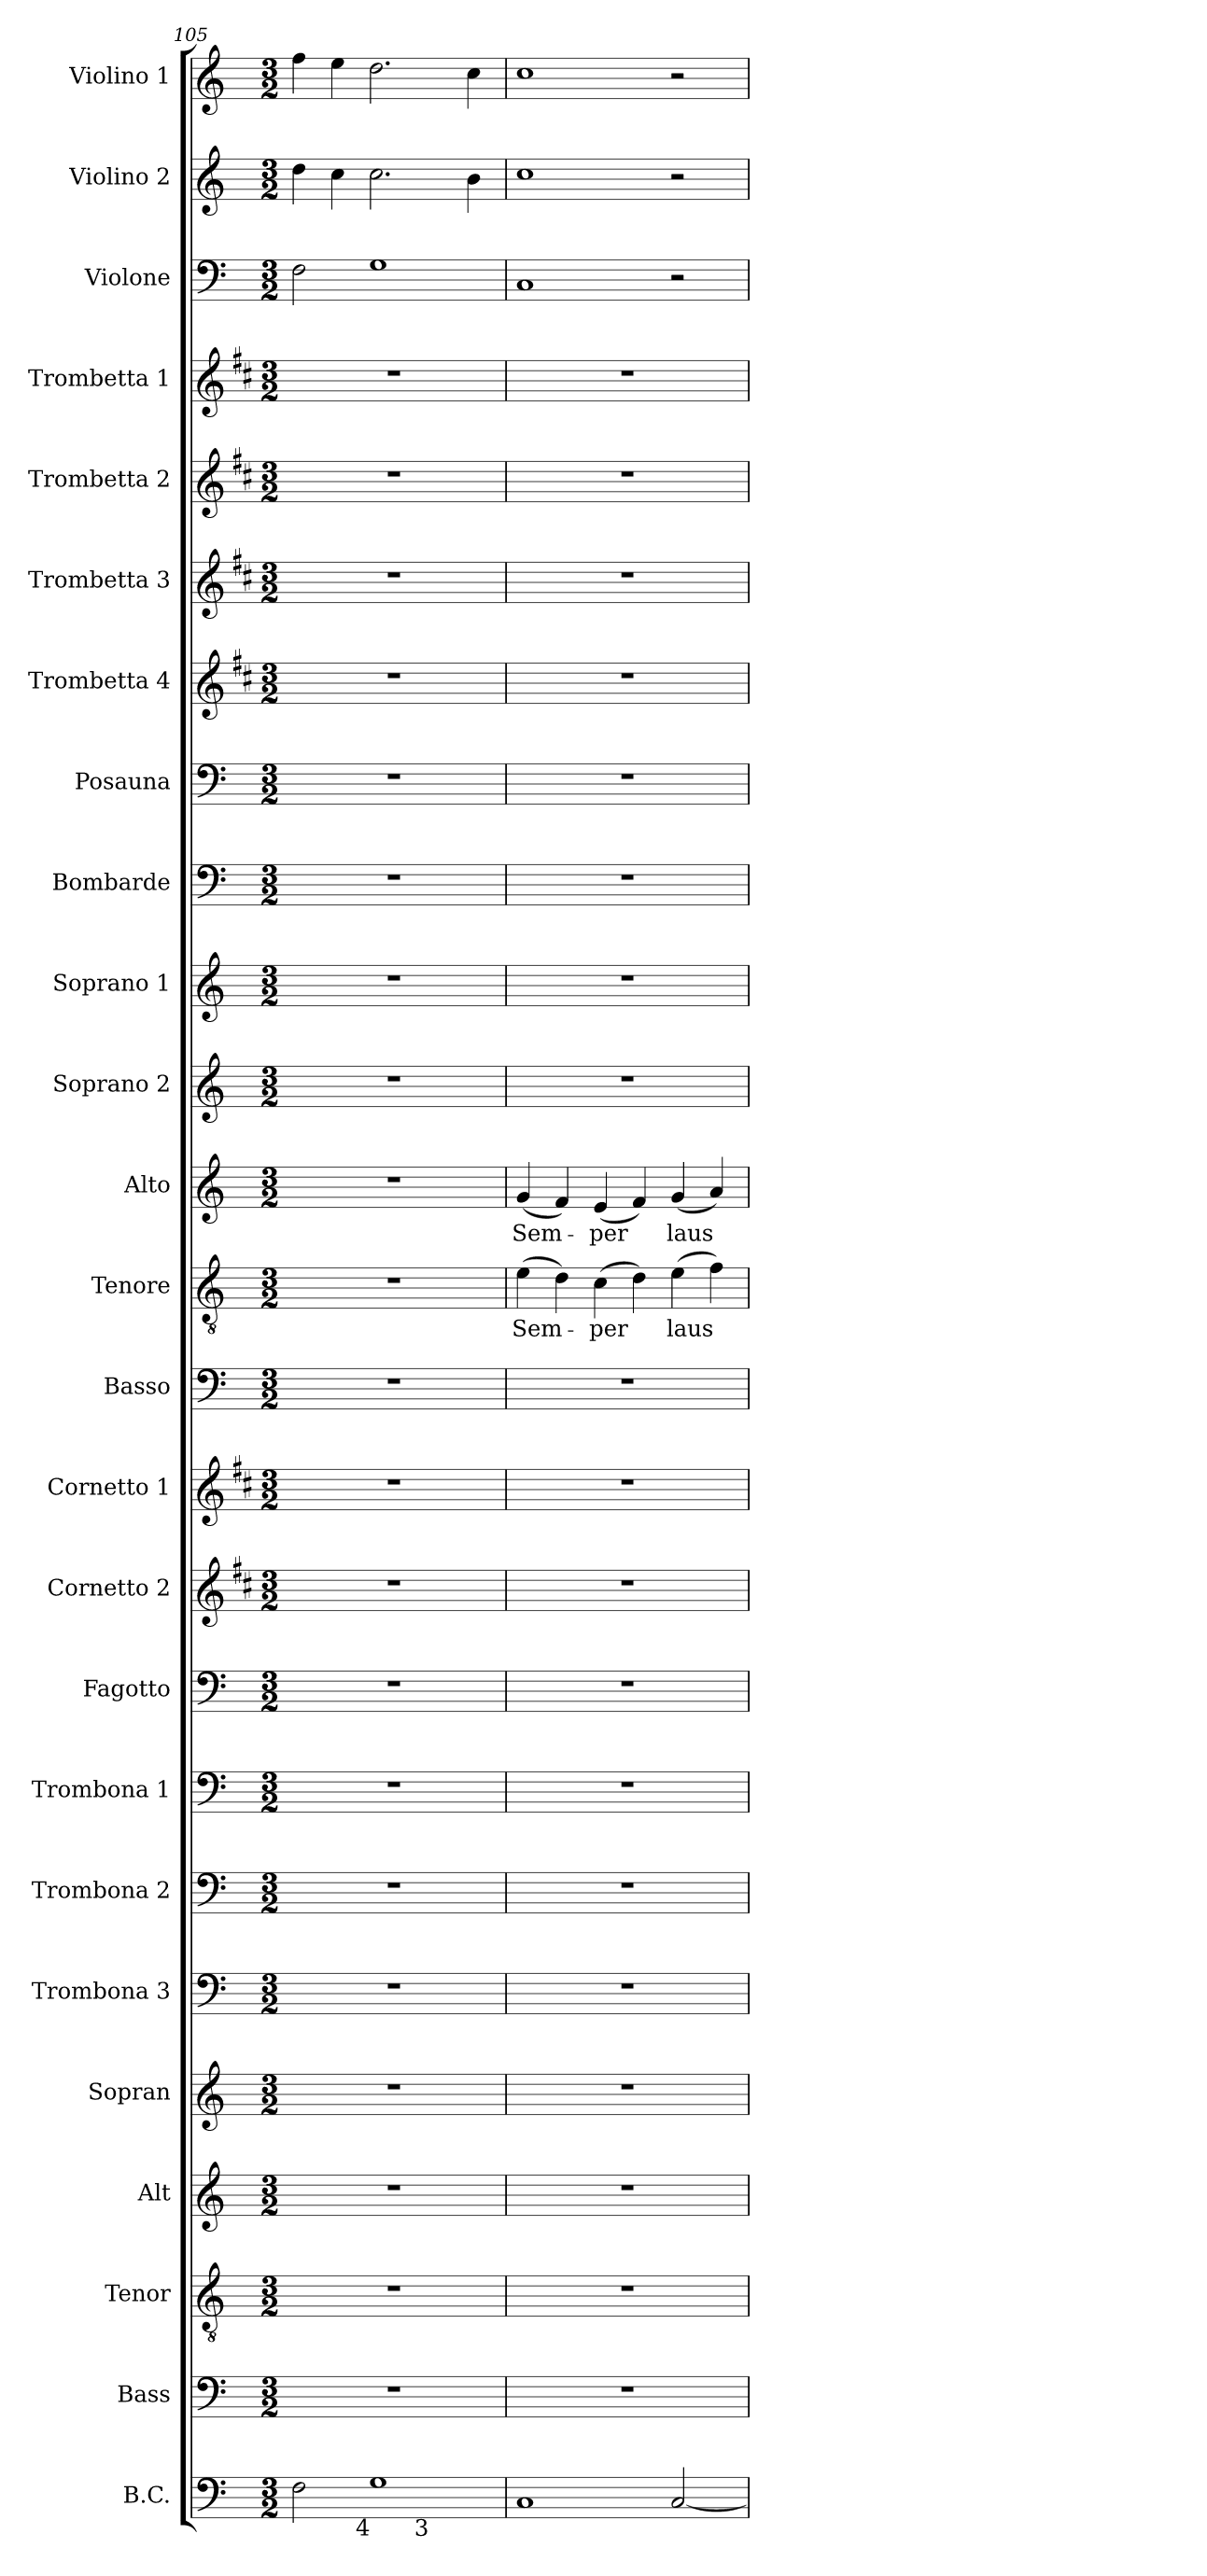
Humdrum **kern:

**kern	**kern	**kern	**kern	**kern	**kern	**kern	**kern	**kern	**kern	**kern	**kern	**kern	**text	**kern	**text	**kern	**kern	**kern	**kern	**kern	**kern	**kern	**kern	**kern	**kern	**kern
*part25	*part24	*part23	*part22	*part21	*part20	*part19	*part18	*part17	*part16	*part15	*part14	*part13	*part13	*part12	*part12	*part11	*part10	*part9	*part8	*part7	*part6	*part5	*part4	*part3	*part2	*part1
*staff25	*staff24	*staff23	*staff22	*staff21	*staff20	*staff19	*staff18	*staff17	*staff16	*staff15	*staff14	*staff13	*staff13	*staff12	*staff12	*staff11	*staff10	*staff9	*staff8	*staff7	*staff6	*staff5	*staff4	*staff3	*staff2	*staff1
*I"B.C.	*I"Bass	*I"Tenor	*I"Alt	*I"Sopran	*I"Trombona 3	*I"Trombona 2	*I"Trombona 1	*I"Fagotto	*I"Cornetto 2	*I"Cornetto 1	*I"Basso	*I"Tenore	*	*I"Alto	*	*I"Soprano 2	*I"Soprano 1	*I"Bombarde	*I"Posauna	*I"Trombetta 4	*I"Trombetta 3	*I"Trombetta 2	*I"Trombetta 1	*I"Violone	*I"Violino 2	*I"Violino 1
*I'B.C.	*I'B.	*I'T.	*I'A.	*I'S.	*I'Tbn. 2	*I'Tbn. 2	*I'Tbn. 1	*I'Fag.	*I'Cor. 2	*I'Cor. 1	*I'B.	*I'T.	*	*I'A.	*	*I'S.	*I'S.	*	*	*	*	*	*	*	*I'Vl. 2	*I'Vl. 1
*clefF4	*clefF4	*clefGv2	*clefG2	*clefG2	*clefF4	*clefF4	*clefF4	*clefF4	*clefG2	*clefG2	*clefF4	*clefGv2	*	*clefG2	*	*clefG2	*clefG2	*clefF4	*clefF4	*clefG2	*clefG2	*clefG2	*clefG2	*clefF4	*clefG2	*clefG2
*	*	*ITrd7c12	*	*	*	*	*	*	*ITrd1c2	*ITrd1c2	*	*ITrd7c12	*	*	*	*	*	*	*	*ITrd1c2	*ITrd1c2	*ITrd1c2	*ITrd1c2	*	*	*
*k[]	*k[]	*k[]	*k[]	*k[]	*k[]	*k[]	*k[]	*k[]	*k[]	*k[]	*k[]	*k[]	*	*k[]	*	*k[]	*k[]	*k[]	*k[]	*k[]	*k[]	*k[]	*k[]	*k[]	*k[]	*k[]
*C:	*C:	*C:	*C:	*C:	*C:	*C:	*C:	*C:	*C:	*C:	*C:	*C:	*	*C:	*	*C:	*C:	*C:	*C:	*C:	*C:	*C:	*C:	*C:	*C:	*C:
*M3/2	*M3/2	*M3/2	*M3/2	*M3/2	*M3/2	*M3/2	*M3/2	*M3/2	*M3/2	*M3/2	*M3/2	*M3/2	*	*M3/2	*	*M3/2	*M3/2	*M3/2	*M3/2	*M3/2	*M3/2	*M3/2	*M3/2	*M3/2	*M3/2	*M3/2
=105	=105	=105	=105	=105	=105	=105	=105	=105	=105	=105	=105	=105	=105	=105	=105	=105	=105	=105	=105	=105	=105	=105	=105	=105	=105	=105
!LO:TX:b:rj:t=6	!	!	!	!	!	!	!	!	!	!	!	!	!	!	!	!	!	!	!	!	!	!	!	!	!	!
!LO:TX:t=5	!	!	!	!	!	!	!	!	!	!	!	!	!	!	!	!	!	!	!	!	!	!	!	!	!	!
!	!LO:N:vis=1	!LO:N:vis=1	!LO:N:vis=1	!LO:N:vis=1	!LO:N:vis=1	!LO:N:vis=1	!LO:N:vis=1	!LO:N:vis=1	!LO:N:vis=1	!LO:N:vis=1	!LO:N:vis=1	!LO:N:vis=1	!	!LO:N:vis=1	!	!LO:N:vis=1	!LO:N:vis=1	!LO:N:vis=1	!LO:N:vis=1	!LO:N:vis=1	!LO:N:vis=1	!LO:N:vis=1	!LO:N:vis=1	!	!	!
*^	*	*	*	*	*	*	*	*	*	*	*	*	*	*	*	*	*	*	*	*	*	*	*	*	*	*
2Fi\	1ryy	1.r	1.r	1.r	1.r	1.r	1.r	1.r	1.r	1.r	1.r	1.r	1.r	.	1.r	.	1.r	1.r	1.r	1.r	1.r	1.r	1.r	1.r	2Fi\	4ddi\	4ffi\
.	.	.	.	.	.	.	.	.	.	.	.	.	.	.	.	.	.	.	.	.	.	.	.	.	.	4cci\	4eei\
!LO:TX:b:rj:t=4	!	!	!	!	!	!	!	!	!	!	!	!	!	!	!	!	!	!	!	!	!	!	!	!	!	!	!
1Gi	.	.	.	.	.	.	.	.	.	.	.	.	.	.	.	.	.	.	.	.	.	.	.	.	1Gi	2.cci\	2.ddi\
!	!LO:TX:b:rj:t=3	!	!	!	!	!	!	!	!	!	!	!	!	!	!	!	!	!	!	!	!	!	!	!	!	!	!
.	2ryy	.	.	.	.	.	.	.	.	.	.	.	.	.	.	.	.	.	.	.	.	.	.	.	.	.	.
.	.	.	.	.	.	.	.	.	.	.	.	.	.	.	.	.	.	.	.	.	.	.	.	.	.	4bi\	4cci\
=106	=106	=106	=106	=106	=106	=106	=106	=106	=106	=106	=106	=106	=106	=106	=106	=106	=106	=106	=106	=106	=106	=106	=106	=106	=106	=106	=106
!	!	!LO:N:vis=1	!LO:N:vis=1	!LO:N:vis=1	!LO:N:vis=1	!LO:N:vis=1	!LO:N:vis=1	!LO:N:vis=1	!LO:N:vis=1	!LO:N:vis=1	!LO:N:vis=1	!LO:N:vis=1	!	!	!	!	!	!	!	!	!	!	!	!	!	!	!
*v	*v	*	*	*	*	*	*	*	*	*	*	*	*	*	*	*	*	*	*	*	*	*	*	*	*	*	*
*^	*	*	*	*	*	*	*	*	*	*	*	*	*	*	*	*	*	*	*	*	*	*	*	*	*	*
!	!	!	!	!	!	!	!	!	!	!	!	!	!	!LO:LY:b:color=#000000	!	!	!	!	!	!	!	!	!	!	!	!	!
*v	*v	*	*	*	*	*	*	*	*	*	*	*	*	*	*	*	*	*	*	*	*	*	*	*	*	*	*
*^	*	*	*	*	*	*	*	*	*	*	*	*	*	*	*	*	*	*	*	*	*	*	*	*	*	*
!	!	!	!	!	!	!	!	!	!	!	!	!	!	!	!	!LO:LY:b:color=#000000	!LO:N:vis=1	!LO:N:vis=1	!LO:N:vis=1	!LO:N:vis=1	!LO:N:vis=1	!LO:N:vis=1	!LO:N:vis=1	!LO:N:vis=1	!	!	!
*v	*v	*	*	*	*	*	*	*	*	*	*	*	*	*	*	*	*	*	*	*	*	*	*	*	*	*	*
1Ci	1.r	1.r	1.r	1.r	1.r	1.r	1.r	1.r	1.r	1.r	1.r	(4Ei\	Sem-	(4gi/	Sem-	1.r	1.r	1.r	1.r	1.r	1.r	1.r	1.r	1Ci	1cci	1cci
.	.	.	.	.	.	.	.	.	.	.	.	4Di\)	.	4fi/)	.	.	.	.	.	.	.	.	.	.	.	.
!	!	!	!	!	!	!	!	!	!	!	!	!	!LO:LY:b:color=#000000	!	!	!	!	!	!	!	!	!	!	!	!	!
!	!	!	!	!	!	!	!	!	!	!	!	!	!	!	!LO:LY:b:color=#000000	!	!	!	!	!	!	!	!	!	!	!
.	.	.	.	.	.	.	.	.	.	.	.	(4Ci\	-per	(4ei/	-per	.	.	.	.	.	.	.	.	.	.	.
.	.	.	.	.	.	.	.	.	.	.	.	4Di\)	.	4fi/)	.	.	.	.	.	.	.	.	.	.	.	.
!	!	!	!	!	!	!	!	!	!	!	!	!	!LO:LY:b:color=#000000	!	!	!	!	!	!	!	!	!	!	!	!	!
!	!	!	!	!	!	!	!	!	!	!	!	!	!	!	!LO:LY:b:color=#000000	!	!	!	!	!	!	!	!	!	!	!
[2Ci/	.	.	.	.	.	.	.	.	.	.	.	(4Ei\	laus	(4gi/	laus	.	.	.	.	.	.	.	.	2r	2r	2r
.	.	.	.	.	.	.	.	.	.	.	.	4Fi\)	.	4ai/)	.	.	.	.	.	.	.	.	.	.	.	.
=	=	=	=	=	=	=	=	=	=	=	=	=	=	=	=	=	=	=	=	=	=	=	=	=	=	=
*-	*-	*-	*-	*-	*-	*-	*-	*-	*-	*-	*-	*-	*-	*-	*-	*-	*-	*-	*-	*-	*-	*-	*-	*-	*-	*-
